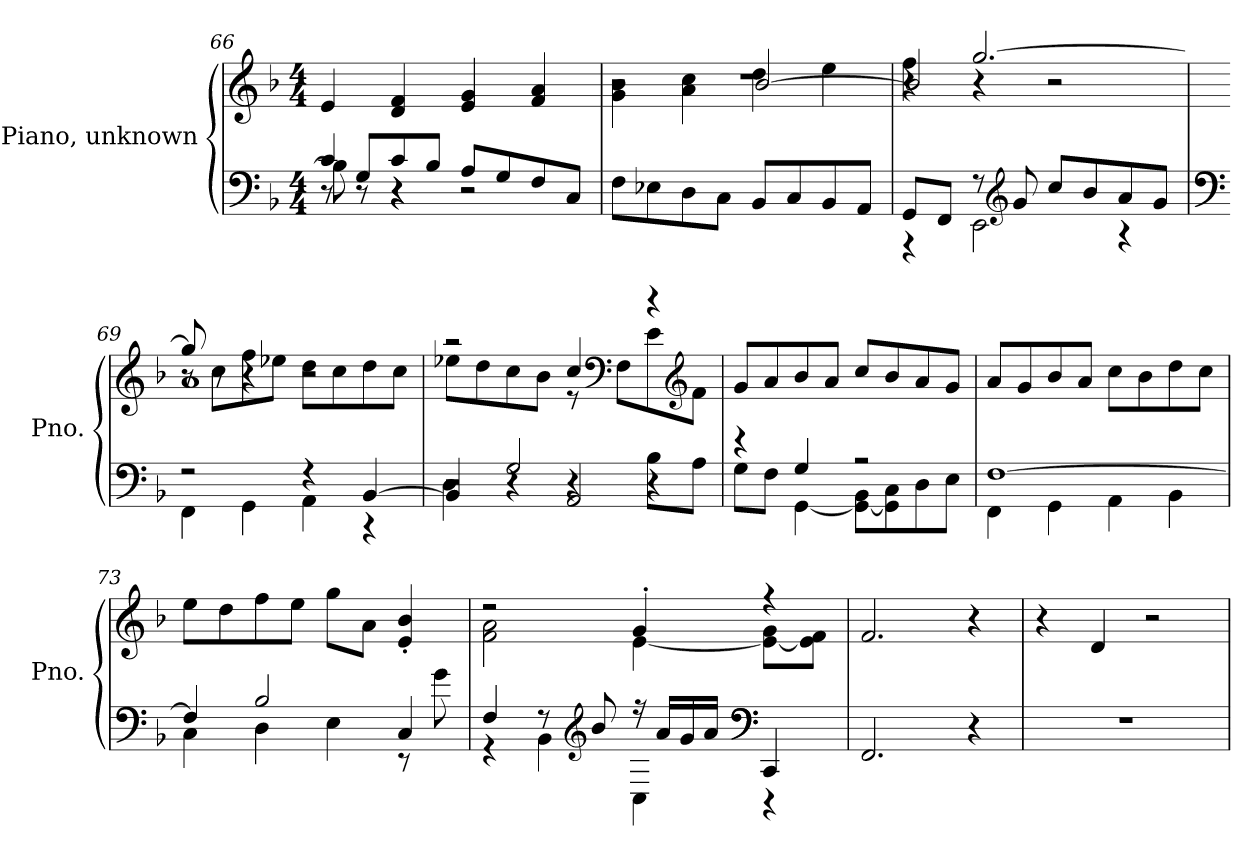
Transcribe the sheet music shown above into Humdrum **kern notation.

**kern	**kern
*part1	*part1
*staff2	*staff1
*I"Piano, unknown	*
*I'Pno.	*
*clefF4	*clefG2
*k[b-]	*k[b-]
*M4/4	*M4/4
=66	=66
*^	*
*	*^	*
4c/	8B-\]	8r	4e/
.	8r	8G/L	.
4r	4r	8c/	4d/ 4f/
.	.	8B-/J	.
2r	2r	8A/L	4e/ 4g/
.	.	8G/	.
.	.	8F/	4f/ 4a/
.	.	8C/J	.
*v	*v	*v	*
!!LO:LB:g=z
=67	=67
*	*^
*	*	*^
8F\L	1r	4g\ 4b-\	2r
8E-X\	.	.	.
8D\	.	4a\ 4cc\	.
8C\J	.	.	.
8BB-/L	.	4dd\	[2b-/
8C/	.	.	.
8BB-/	.	4ee\	.
8AA/J	.	.	.
=68	=68	=68	=68
*^	*	*	*
8GG/L	4r	4r	4ff\	2b-/]
8FF/J	.	.	.	.
8r	2EE\	[2.gg/	4r	.
*clefG2	*	*	*	*
8g/	.	.	.	.
8cc/L	.	.	2r	2r
8b-/	.	.	.	.
8a/	4r	.	.	.
8g/J	.	.	.	.
=69	=69	=69	=69	=69
*clefF4	*	*	*	*
2r	4FF\	8gg/]	8r	1a
.	.	8r	8cc\L	.
.	4GG\	4r	8ff\	.
.	.	.	8ee-X\J	.
4r	4AA\	2r	8dd\L	.
.	.	.	8cc\	.
[4BB-/	4r	.	8dd\	.
.	.	.	8cc\J	.
*	*	*	*v	*v
=70	=70	=70	=70
*	*^	*	*
4BB-/]	4D\	2r	2r	8ee-X\L
.	.	.	.	8dd\
2G/	4r	.	.	8cc\
.	.	.	.	8b-\J
.	4r	2AA/	4cc/	8r
*	*	*	*clefF4	*
.	.	.	.	8F\L
4r	8B-\L	.	4r	8e\
*	*	*	*clefG2	*
.	8A\J	.	.	8f\J
*	*v	*v	*	*
*	*	*v	*v
!!LO:LB:g=z
=71	=71	=71
4r	8G\L	8g/L
.	8F\J	8a/
4G/	[4GG\	8b-/
.	.	8a/J
2r	8GG\_ 8BB-\L	8cc/L
.	8GG\] 8C\	8b-/
.	8D\	8a/
.	8E\J	8g/J
=72	=72	=72
[1F	4FF\	8a/L
.	.	8g/
.	4GG\	8b-/
.	.	8a/J
.	4AA\	8cc\L
.	.	8b-\
.	4BB-\	8dd\
.	.	8cc\J
=73	=73	=73
4F/]	4C\	8ee\L
.	.	8dd\
2B-/	4D\	8ff\
.	.	8ee\J
.	4E\	8gg\L
.	.	8a\J
4C/	8r	4e/' 4b-/'
.	8g\	.
=74	=74	=74
*	*	*^
4F/	4r	2r	2f\ 2a\
8r	4BB-\	.	.
*clefG2	*	*	*
8b-/	.	.	.
16r	4C\	4g'/	[4e\
16a/LL	.	.	.
16g/	.	.	.
16a/JJ	.	.	.
*clefF4	*	*	*
4CC/	4r	4r	8e\_ 8g\L
.	.	.	8e\] 8f\J
*v	*v	*	*
*	*v	*v
=75	=75
2.FF/	2.f/
4r	4r
!!LO:LB:g=z
=76	=76
1r	4r
.	4d/
.	2r
=	=
*-	*-
